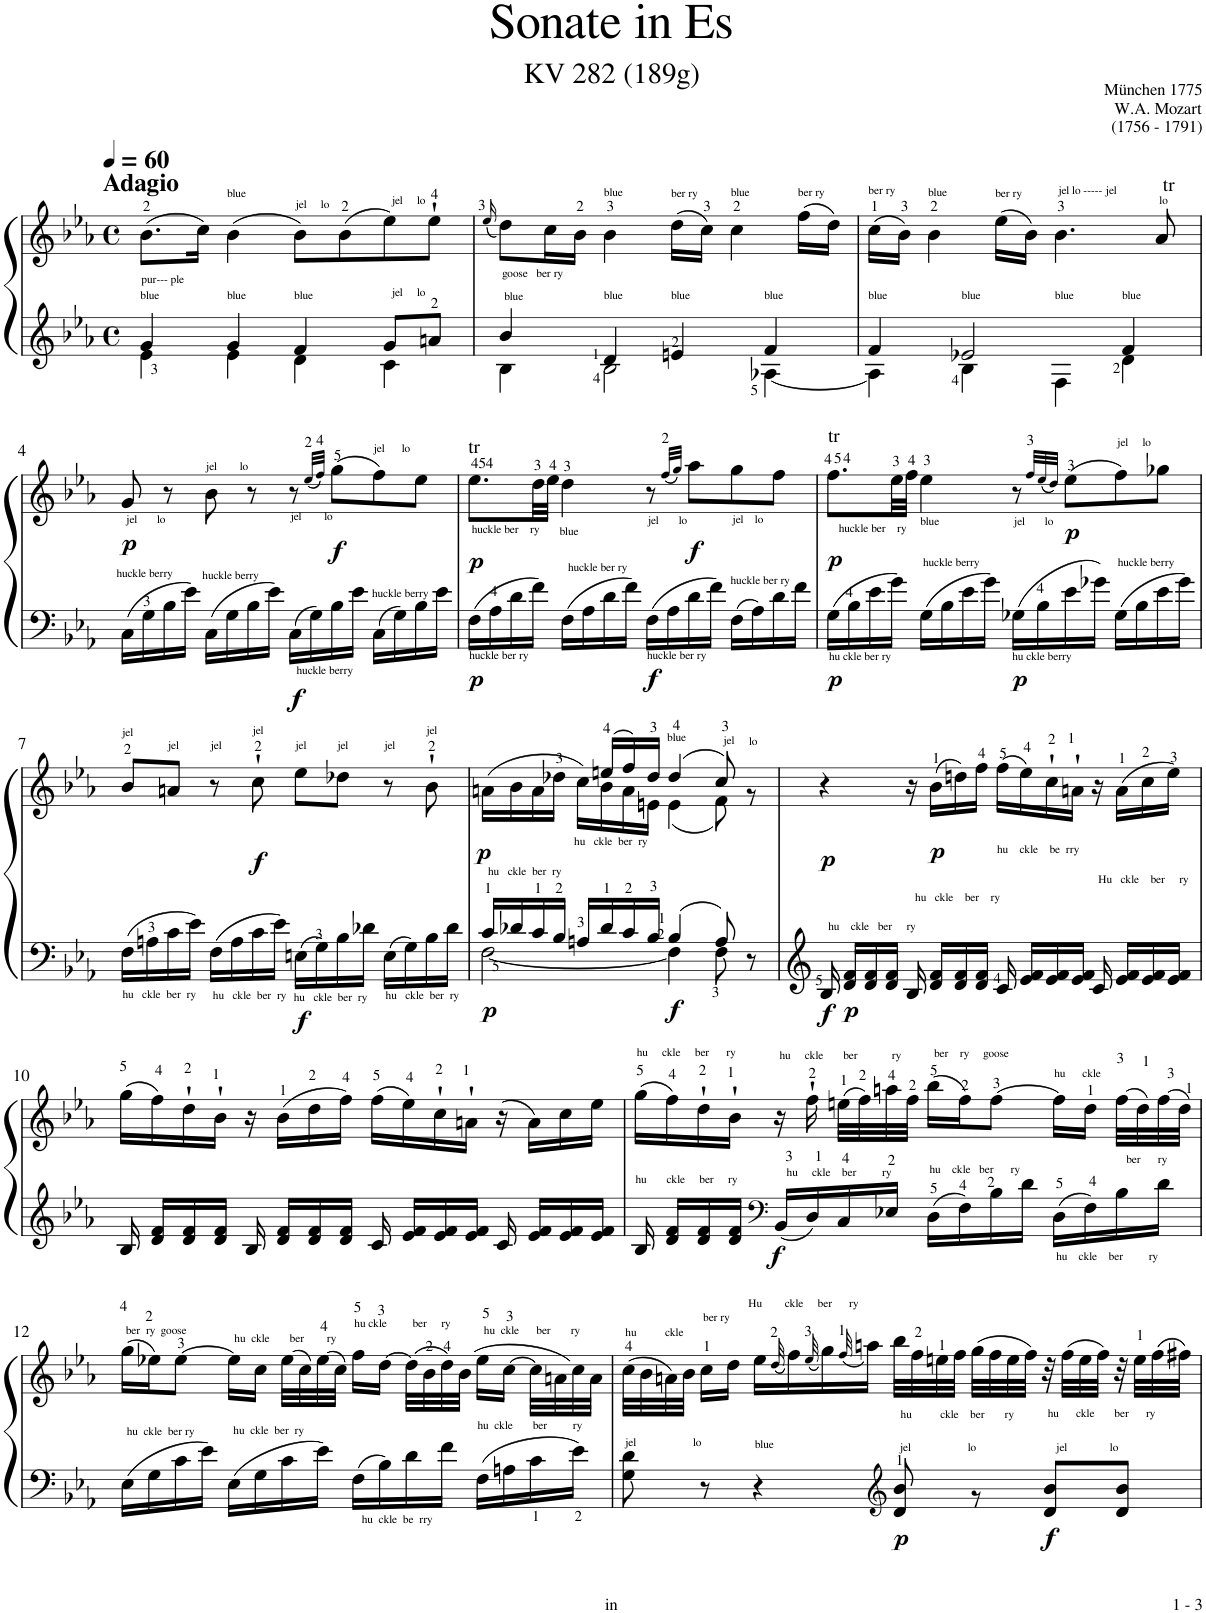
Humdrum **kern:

**kern	**kern	**dynam
*part1	*part1	*part1
*staff2	*staff1	*staff1/2
*I"Piano	*	*
*I'Pno.	*	*
*stria5	*stria5	*
*clefG2	*clefG2	*
*k[b-e-a-]	*k[b-e-a-]	*
*M4/4	*M4/4	*
*met(c)	*met(c)	*
*MM60	*MM60	*
=1	=1	=1
*^	*	*
!	!	!LO:TX:a:B:t=Adagio	!
!	!	!LO:TX:b:t=pur--- ple	!
!LO:TX:a:t=blue	!	!	!
4g/	4e-\	(>8.b-\L	.
.	.	16cc\Jk)	.
!	!	!LO:TX:a:t=blue	!
!LO:TX:a:t=blue	!	!	!
4g/	4e-\	(>4b-\	.
!	!	!LO:TX:a:t=jel     lo	!
!LO:TX:a:t=blue	!	!	!
4f/	4d\	8b-\L)	.
.	.	(>8b-\	.
!	!	!LO:TX:a:t=jel     lo	!
!LO:TX:a:t=jel     lo	!	!	!
8g/L	4c\	8ee-\)	.
8an/J	.	8ee-`\J	.
=2	=2	=2	=2
.	.	(<16qee-/	.
!	!	!LO:TX:b:t=goose   ber ry	!
!LO:TX:a:t=blue	!	!	!
4b-/	4B-\	8dd\L)	.
.	.	16cc\L	.
.	.	16b-\JJ	.
!	!	!LO:TX:a:t=blue	!
!LO:TX:a:t=blue	!	!	!
4d/	2B-\	4b-\	.
!	!	!LO:TX:a:t=ber ry	!
!LO:TX:a:t=blue	!	!	!
4en/	.	(>16dd\LL	.
.	.	16cc\JJ)	.
!	!	!LO:TX:a:t=blue	!
.	.	4cc\	.
!LO:TX:a:t=blue	!	!	!
4f/	[4A-X\	.	.
!	!	!LO:TX:a:t=ber ry	!
.	.	(>16ff\LL	.
.	.	16dd\JJ)	.
=3	=3	=3	=3
!	!	!LO:TX:a:t=ber ry	!
!LO:TX:a:t=blue	!	!	!
4f/	4A-\]	(>16cc\LL	.
.	.	16b-\JJ)	.
!	!	!LO:TX:a:t=blue	!
.	.	4b-\	.
!LO:TX:a:t=blue	!	!	!
2e-X/	4B-\	.	.
!	!	!LO:TX:a:t=ber ry	!
.	.	(>16ee-\LL	.
.	.	16b-\JJ)	.
!	!	!LO:TX:a:t=jel lo ----- jel	!
!	!LO:TX:a:t=blue	!	!
.	4F\	4.b-\	.
!LO:TX:a:t=blue	!	!	!
4f/	4d\	.	.
!	!	!LO:TX:a:t=lo	!
!	!	!LO:TX:a:t=tr	!
.	.	8a-/	.
*v	*v	*	*
!!LO:LB:g=z
=4	=4	=4
!	!LO:TX:b:t=jel       lo	!
!LO:TX:a:t=huckle berry	!	!
!	!	!LO:DY:b
16C\LL	8g/	p
16G\	.	.
16B-\	8r	.
16e-\JJ	.	.
!	!LO:TX:a:t=jel        lo	!
!LO:TX:a:t=huckle berry	!	!
16C\LL	8b-\	.
16G\	.	.
16B-\	8r	.
16e-\JJ	.	.
!	!LO:TX:a:t=jel        lo	!
!LO:TX:b:t=huckle berry	!	!
!	!	!LO:DY:b=2
16C\LL	8r	f
16G\	.	.
.	(<32qee-/LLL	.
.	32qff/JJJ)	.
!	!	!LO:DY:b
16B-\	(>8gg\L	f
16e-\JJ	.	.
!	!LO:TX:a:t=jel      lo	!
!LO:TX:a:t=huckle berry	!	!
16C\LL	8ff\)	.
16G\	.	.
16B-\	8ee-\J	.
16e-\JJ	.	.
=5	=5	=5
!	!LO:TX:b:t=huckle ber    ry	!
!	!LO:TX:a:t=tr	!
!LO:TX:b:t=huckle ber ry	!	!
!	!	!LO:DY:b=2
!	!	!LO:DY:n=1:b
16F\LL	8.ee-\L	p p
16A-\	.	.
16d\	.	.
16f\JJ	32dd\LL	.
.	32ee-\JJJ	.
!	!LO:TX:b:t=blue	!
!LO:TX:a:t=huckle ber ry	!	!
16F\LL	4dd\	.
16A-\	.	.
16d\	.	.
16f\JJ	.	.
!	!LO:TX:b:t=jel       lo	!
!LO:TX:b:t=huckle ber ry	!	!
!	!	!LO:DY:n=2:b=2
16F\LL	8r	f
16A-\	.	.
.	(<32qff/LLL	.
.	32qgg/JJJ)	.
!	!	!LO:DY:n=3:b
16d\	8aa-\L	f
16f\JJ	.	.
!	!LO:TX:b:t=jel    lo	!
!LO:TX:a:t=huckle ber ry	!	!
16F\LL	8gg\	.
16A-\	.	.
16d\	8ff\J	.
16f\JJ	.	.
=6	=6	=6
!	!LO:TX:b:t=huckle ber    ry	!
!	!LO:TX:a:t=tr	!
!LO:TX:b:t=hu ckle ber ry	!	!
!	!	!LO:DY:b=2
!	!	!LO:DY:n=1:b
16G\LL	8.ff\L	p p
16B-\	.	.
16e-\	.	.
16g\JJ	32ee-\LL	.
.	32ff\JJJ	.
!	!LO:TX:b:t=blue	!
!LO:TX:a:t=huckle berry	!	!
16G\LL	4ee-\	.
16B-\	.	.
16e-\	.	.
16g\JJ	.	.
!	!LO:TX:b:t=jel       lo	!
!LO:TX:b:t=hu ckle berry	!	!
!	!	!LO:DY:n=2:b=2
16G-X\LL	8r	p
16B-\	.	.
.	32qff/LLL	.
.	(<32qee-/	.
.	32qdd/JJJ)	.
!	!	!LO:DY:n=3:b
16e-\	(>8ee-\L	p
16g-X\JJ	.	.
!	!LO:TX:a:t=jel     lo	!
!LO:TX:a:t=huckle berry	!	!
16G-\LL	8ff\)	.
16B-\	.	.
16e-\	8gg-X\J	.
16g-\JJ	.	.
!!LO:LB:g=z
=7	=7	=7
!	!LO:TX:a:t=jel	!
!LO:TX:b:t=hu   ckle  ber  ry	!	!
16F\LL	8b-/L	.
16An\	.	.
!	!LO:TX:a:t=jel	!
16c\	8an/J	.
16e-\JJ	.	.
!	!LO:TX:a:t=jel	!
!LO:TX:b:t=hu   ckle  ber  ry	!	!
16F\LL	8r	.
16A\	.	.
!	!LO:TX:a:t=jel	!
!	!	!LO:DY:b
16c\	8cc`\	f
16e-\JJ	.	.
!	!LO:TX:a:t=jel	!
!LO:TX:b:t=hu   ckle  ber  ry	!	!
!	!	!LO:DY:b=2
16En\LL	8ee-\L	f
16G\	.	.
!	!LO:TX:a:t=jel	!
16B-\	8dd-X\J	.
16d-X\JJ	.	.
!	!LO:TX:a:t=jel	!
!LO:TX:b:t=hu   ckle  ber  ry	!	!
16E\LL	8r	.
16G\	.	.
!	!LO:TX:a:t=jel	!
16B-\	8b-`\	.
16d-\JJ	.	.
=8	=8	=8
*^	*^	*
!	!	!LO:TX:b:t=hu   ckle  ber  ry	!	!
!	!	!	!	!LO:DY:b=2
!	!	!	!	!LO:DY:n=1:b
[2F\	16c/LL	(>16an\LL	4ryy	p p
.	16d-X/	16b-\	.	.
.	16c/	16a\	.	.
.	16B-/JJ	16dd-X\JJ	.	.
!	!	!LO:TX:b:t=hu   ckle  ber  ry	!	!
.	16An/LL	16cc\LL)	16ryy	.
.	16d-/	16b-\	(>16een/LL	.
.	16c/	16a\	16ff/)	.
.	16B-/JJ	16en\JJ	16dd-/JJ	.
!	!	!LO:TX:a:t=blue	!	!
!	!	!	!	!LO:DY:n=2:b=2
4F\]	4B-/	(<4e\	(>4dd-/	f
!	!	!LO:TX:a:t=jel	!	!
8F\	8A/	8f\)	8cc/)	.
!	!	!LO:TX:a:t=lo	!	!
8r	8ryy	8ryy	8r	.
=9	=9	=9	=9	=9
!LO:TX:a:t=hu    ckle   ber     ry	!	!	!	!
!	!	!	!	!LO:DY:b=2
!	!	!	!	!LO:DY:n=1:b
*	*	*v	*v	*
16ryy	16B-/	4r	f p
!	!	!	!LO:DY:n=2:b=2
16d/ 16f/LL	8.ryy	.	p
16d/ 16f/	.	.	.
16d/ 16f/JJ	.	.	.
!LO:TX:a:t=hu   ckle    ber    ry	!	!	!
16ryy	16B-/	16r	.
!	!	!	!LO:DY:n=3:b
16d/ 16f/LL	8.ryy	(>16b-\LL	p
16d/ 16f/	.	16ddn\)	.
16d/ 16f/JJ	.	16ff\JJ	.
!LO:TX:a:t=hu    ckle    be  rry	!	!	!
16ryy	16c/	(>16ff\LL	.
16e-/ 16f/LL	8.ryy	16ee-\)	.
16e-/ 16f/	.	16cc`\	.
16e-/ 16f/JJ	.	16an`\JJ	.
!LO:TX:a:t=Hu   ckle    ber     ry	!	!	!
16ryy	16c/	16r	.
16e-/ 16f/LL	8.ryy	(>16a\LL	.
16e-/ 16f/	.	16cc\	.
16e-/ 16f/JJ	.	16ee-\JJ)	.
!!LO:LB:g=z
=10	=10	=10	=10
16ryy	16B-/	(>16gg\LL	.
16d/ 16f/LL	8.ryy	16ff\)	.
16d/ 16f/	.	16dd`\	.
16d/ 16f/JJ	.	16b-`\JJ	.
16ryy	16B-/	16r	.
16d/ 16f/LL	8.ryy	(>16b-\LL	.
16d/ 16f/	.	16dd\	.
16d/ 16f/JJ	.	16ff\JJ)	.
16ryy	16c/	(>16ff\LL	.
16e-/ 16f/LL	8.ryy	16ee-\)	.
16e-/ 16f/	.	16cc`\	.
16e-/ 16f/JJ	.	16an`\JJ	.
16ryy	16c/	(>16r	.
16e-/ 16f/LL	8.ryy	16a\LL)	.
16e-/ 16f/	.	16cc\	.
16e-/ 16f/JJ	.	16ee-\JJ	.
=11	=11	=11	=11
!	!	!LO:TX:a:t=hu     ckle     ber      ry	!
!LO:TX:a:t=hu       ckle     ber     ry	!	!	!
16ryy	16B-/	(>16gg\LL	.
16d/ 16f/LL	2...ryy	16ff\)	.
16d/ 16f/	.	16dd`\	.
16d/ 16f/JJ	.	16b-`\JJ	.
*clefF4	*	*	*
!	!	!LO:TX:a:t=hu     ckle       ber            ry	!
!LO:TX:a:t=hu     ckle    ber         ry	!	!	!
!	!	!	!LO:DY:b=2
16BB-/LL	.	16r	f
16D/	.	16ff`\	.
16C/	.	(>32een\LLL	.
.	.	32ff\)	.
16E-X/JJ	.	32aan\	.
.	.	32ff\JJJ	.
!LO:TX:a:t=hu    ckle   ber      ry	!	!	!
16D\LL	.	(>16bb-\LL	.
16F\	.	16ff\J)	.
!	!	!LO:TX:a:t=ber    ry     goose	!
16B-\	.	[8ff\J	.
16d\JJ	.	.	.
!	!	!LO:TX:a:t=hu      ckle	!
!LO:TX:b:t=hu    ckle    ber         ry	!	!	!
16D\LL	.	16ff\LL]	.
16F\	.	16dd\JJ	.
!	!	!LO:TX:b:t=ber      ry	!
16B-\	.	(>32ff\LLL	.
.	.	32dd\)	.
16d\JJ	.	(>32ff\	.
.	.	32dd\JJJ)	.
*v	*v	*	*
!!LO:LB:g=z
=12	=12	=12
!	!LO:TX:a:t=ber  ry  goose	!
!LO:TX:a:t=hu  ckle  ber ry	!	!
16E-\LL	(>16gg\LL	.
16G\	16ee-X\J)	.
16c\	[8ee-\J	.
16e-\JJ	.	.
!	!LO:TX:a:t=hu  ckle       ber        ry	!
!LO:TX:a:t=hu  ckle  ber  ry	!	!
16E-\LL	16ee-\LL]	.
16G\	16cc\JJ	.
16c\	(>32ee-\LLL	.
.	32cc\)	.
16e-\JJ	(>32ee-\	.
.	32cc\JJJ)	.
!	!LO:TX:a:t=hu ckle         ber     ry	!
!LO:TX:b:t=hu  ckle  be  rry	!	!
16F\LL	16ff\LL	.
16B-\	[16dd\JJ	.
16d\	(>32dd\LLL]	.
.	32b-\	.
16f\JJ	32dd\)	.
.	32b-\JJJ	.
!	!LO:TX:a:t=hu  ckle      ber       ry	!
!LO:TX:a:t=hu  ckle       ber         ry	!	!
16F\LL	(>16ee-\LL	.
16An\	[16cc\JJ	.
16c\	32cc\LLL]	.
.	32an\	.
16e-\JJ	32cc\)	.
.	32a\JJJ	.
=13	=13	=13
*^	*	*
!	!	!LO:TX:a:t=hu          ckle	!
!LO:TX:a:t=jel                    lo	!	!	!
8G\ 8d\	2ryy	(>32cc\LLL	.
.	.	32b-\	.
.	.	32an\)	.
.	.	32b-\JJJ	.
!	!	!LO:TX:a:t=ber ry	!
8r	.	16cc\LL	.
.	.	16dd\JJ	.
!	!	!LO:TX:a:t=Hu        ckle     ber      ry	!
!LO:TX:a:t=blue	!	!	!
4r	.	16ee-\LL	.
.	.	(<32qdd/	.
.	.	16ff\)	.
.	.	(<32qee-/	.
.	.	16gg\)	.
.	.	(<32qff/	.
.	.	16aan\JJ)	.
*clefG2	*	*	*
!	!	!LO:TX:b:t=hu          ckle    ber       ry	!
!LO:TX:a:t=jel                    lo	!	!	!
!	!	!	!LO:DY:b=2
8ryy	8d/ 8b-/	32bb-\LLL	p
.	.	32ff\	.
.	.	32een\	.
.	.	32ff\JJJ	.
8ryy	8r	(>32gg\LLL	.
.	.	32ff\	.
.	.	32ee\	.
.	.	32ff\JJJ)	.
!	!	!LO:TX:b:t=hu      ckle       ber      ry	!
!LO:TX:a:t=jel               lo	!	!	!
!	!	!	!LO:DY:b=2
8ryy	8d/ 8b-/L	32r	f
.	.	(>32ff\LLL	.
.	.	32ee\	.
.	.	32ff\JJJ)	.
8ryy	8d/ 8b-/J	32r	.
.	.	32ee\LLL	.
.	.	(>32ff\	.
.	.	32ff#X\JJJ)	.
*v	*v	*	*
=	=	=
*-	*-	*-
